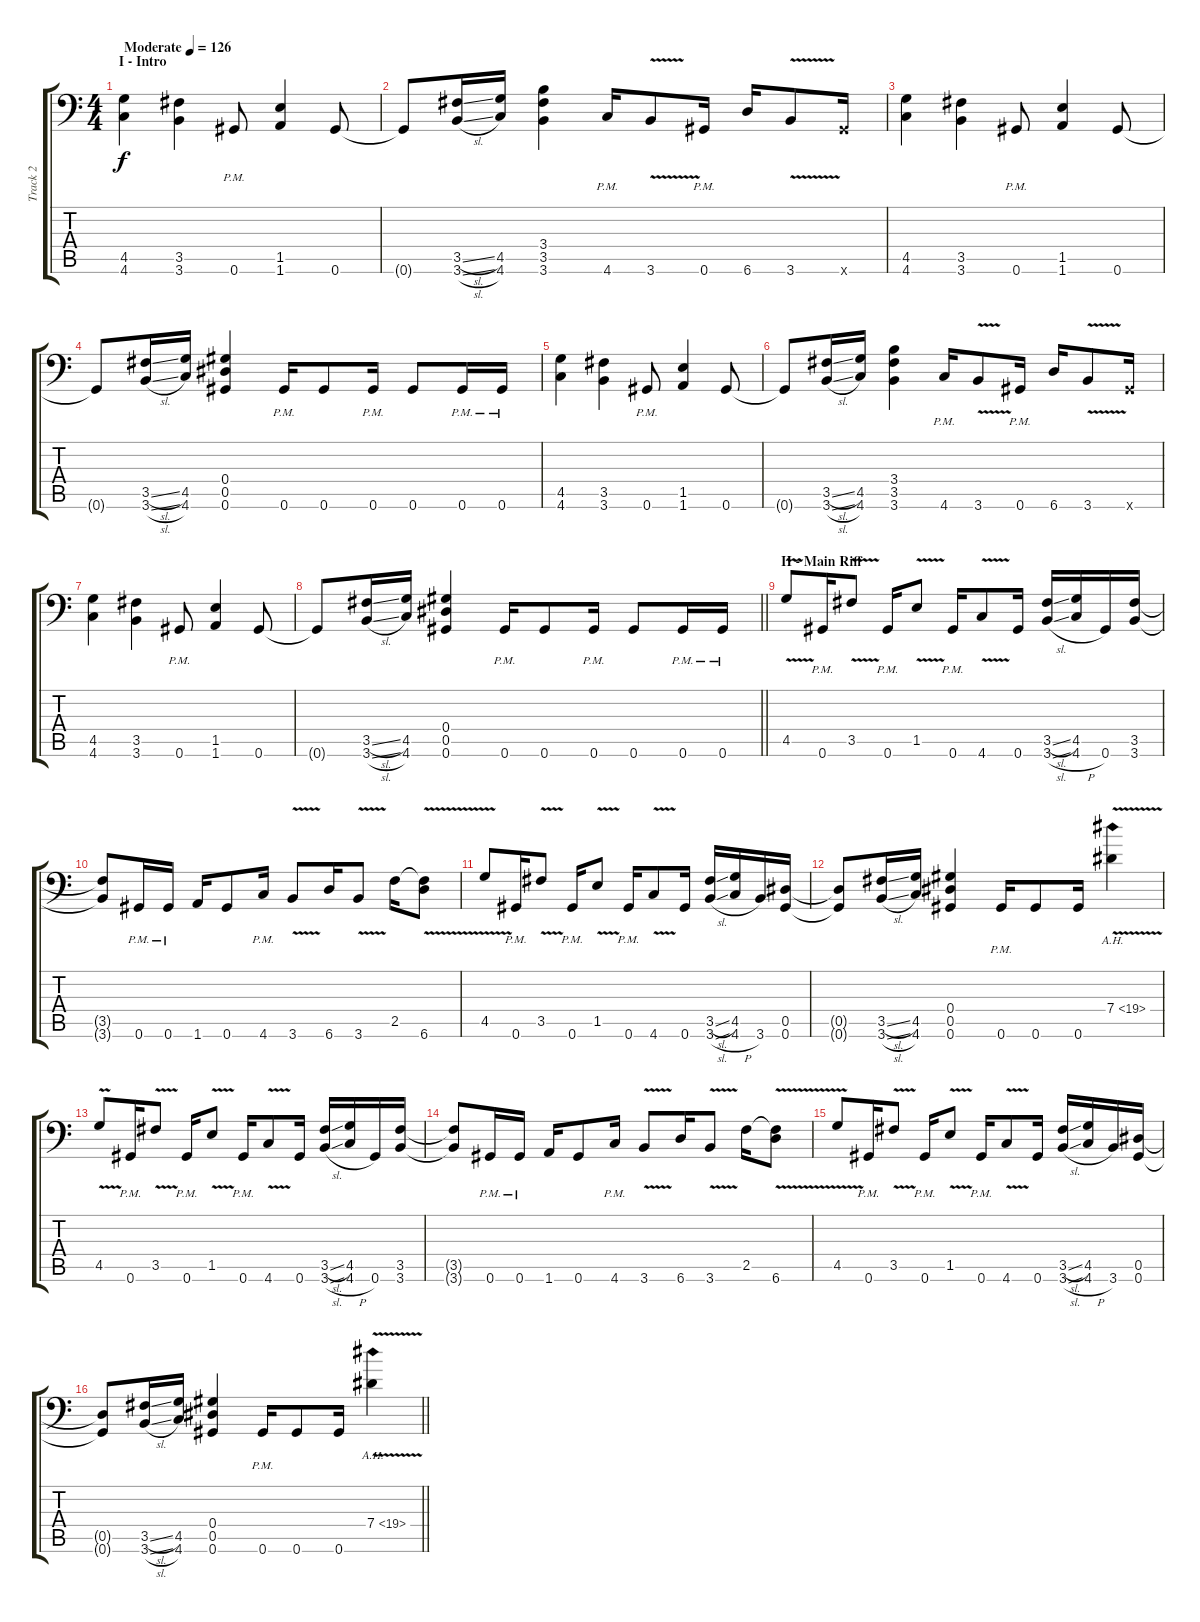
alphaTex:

\track ("Track 2" "Track 2") {instrument distortionguitar}
\staff {score tabs}
\tuning (Bb3 F3 Db3 Ab2 Eb2 Ab1) {hide}
\ts (4 4)
\section ("" "I - Intro")
\tempo (126 "Moderate")
\clef f4
\ks c
(4.5 4.6).4{dy f instrument distortionguitar} (3.5 3.6).4 0.6{pm}.8 (1.5 1.6).4 0.6.8 |
0.6{t}.8 (3.5{sl} 3.6{sl}).16 (4.5 4.6).16 (3.4 3.5 3.6).4 4.6{pm}.16 3.6{v}.8 0.6{pm}.16 6.6.16 3.6{v}.8 0.6{x}.16 |
(4.5 4.6).4 (3.5 3.6).4 0.6{pm}.8 (1.5 1.6).4 0.6.8 |
0.6{t}.8 (3.5{sl} 3.6{sl}).16 (4.5 4.6).16 (0.4 0.5 0.6).4 0.6{pm}.16 0.6.8 0.6{pm}.16 0.6.8 0.6{pm}.16 0.6{pm}.16 |
(4.5 4.6).4 (3.5 3.6).4 0.6{pm}.8 (1.5 1.6).4 0.6.8 |
0.6{t}.8 (3.5{sl} 3.6{sl}).16 (4.5 4.6).16 (3.4 3.5 3.6).4 4.6{pm}.16 3.6{v}.8 0.6{pm}.16 6.6.16 3.6{v}.8 0.6{x}.16 |
(4.5 4.6).4 (3.5 3.6).4 0.6{pm}.8 (1.5 1.6).4 0.6.8 |
\barLineRight lightlight
0.6{t}.8 (3.5{sl} 3.6{sl}).16 (4.5 4.6).16 (0.4 0.5 0.6).4 0.6{pm}.16 0.6.8 0.6{pm}.16 0.6.8 0.6{pm}.16 0.6{pm}.16 |
\section ("" "II - Main Riff")
4.5{v}.8 0.6{pm}.16 3.5{v}.8 0.6{pm}.16 1.5{v}.8 0.6{pm}.16 4.6{v}.8 0.6.16 (3.5{sl} 3.6{sl}).16 (4.5 4.6{h}).16 0.6.16 (3.5 3.6).16 |
(3.5{t} 3.6{t}).8 0.6{pm}.16 0.6{pm}.16 1.6.16 0.6.8 4.6{pm}.16 3.6{v}.8 6.6.16 3.6{v}.8 2.5.16 (2.5{t} 6.6{v}).8 |
4.5{v}.8 0.6{pm}.16 3.5{v}.8 0.6{pm}.16 1.5{v}.8 0.6{pm}.16 4.6{v}.8 0.6.16 (3.5{sl} 3.6{sl}).16 (4.5 4.6{h}).16 3.6.16 (0.5 0.6).16 |
(0.5{t} 0.6{t}).8 (3.5{sl} 3.6{sl}).16 (4.5 4.6).16 (0.4 0.5 0.6).4 0.6{pm}.16 0.6.8 0.6.16 7.4{ah 12 v}.4 |
4.5{v}.8 0.6{pm}.16 3.5{v}.8 0.6{pm}.16 1.5{v}.8 0.6{pm}.16 4.6{v}.8 0.6.16 (3.5{sl} 3.6{sl}).16 (4.5 4.6{h}).16 0.6.16 (3.5 3.6).16 |
(3.5{t} 3.6{t}).8 0.6{pm}.16 0.6{pm}.16 1.6.16 0.6.8 4.6{pm}.16 3.6{v}.8 6.6.16 3.6{v}.8 2.5.16 (2.5{t} 6.6{v}).8 |
4.5{v}.8 0.6{pm}.16 3.5{v}.8 0.6{pm}.16 1.5{v}.8 0.6{pm}.16 4.6{v}.8 0.6.16 (3.5{sl} 3.6{sl}).16 (4.5 4.6{h}).16 3.6.16 (0.5 0.6).16 |
\barLineRight lightlight
(0.5{t} 0.6{t}).8 (3.5{sl} 3.6{sl}).16 (4.5 4.6).16 (0.4 0.5 0.6).4 0.6{pm}.16 0.6.8 0.6.16 7.4{ah 12 v}.4
